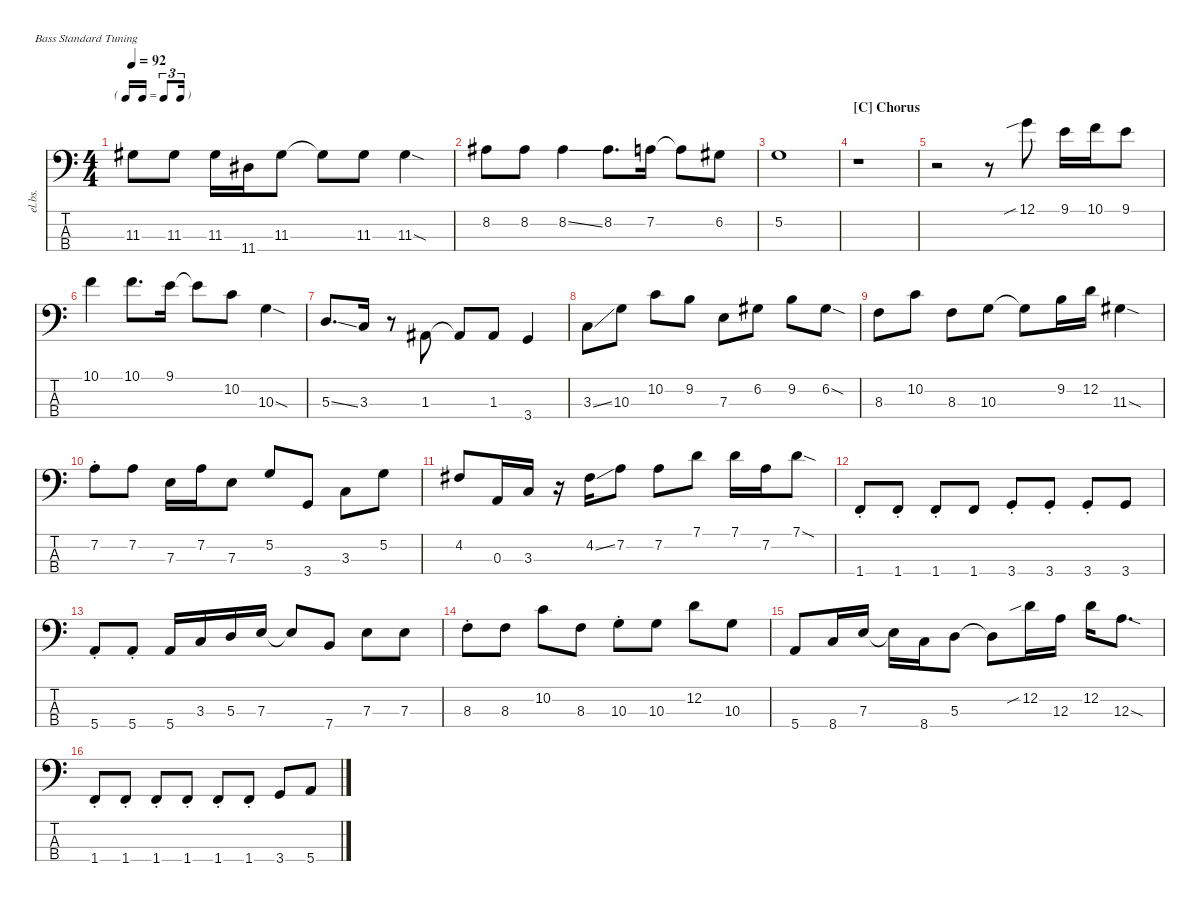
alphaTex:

\defaultSystemsLayout 4
\hideDynamics
\bracketExtendMode nobrackets
\track ("Electric Bass" "el.bs.") {mute instrument electricbassfinger}
\staff {score tabs}
\tuning (G2 D2 A1 E1)
\ts (4 4)
\tf triplet16th
\tempo 92
\clef f4
\ks c
11.3{acc #}.8{dy mf beam Down} 11.3{acc #}.8{beam Down} 11.3{acc #}.16{beam Down} 11.4{acc #}.16{beam Down} 11.3{acc #}.8{beam Down} 11.3{t acc #}.8{beam Down} 11.3{acc #}.8{beam Down} 11.3{sod acc #}.4{beam Down} |
8.2{acc #}.8{beam Down} 8.2{acc #}.8{beam Down} 8.2{ss acc #}.4{beam Down} 8.2{acc #}.8{d beam Down} 7.2.16{beam Down} 7.2{t}.8{beam Down} 6.2{acc #}.8{beam Down} |
5.2.1{beam Down} |
\section ("C" "Chorus")
r.1{beam Down} |
r.2{beam Down} r.8{beam Down} 12.1{sib}.8{beam Down} 9.1.16{beam Down} 10.1.16{beam Down} 9.1.8{beam Down} |
10.1.4{beam Down} 10.1.8{d beam Down} 9.1.16{beam Down} 9.1{t}.8{beam Down} 10.2.8{beam Down} 10.3{sod}.4{beam Down} |
5.3{ss}.8{d beam Up} 3.3.16{beam Up} r.8{beam Down} 1.3{acc #}.8{beam Up} 1.3{t acc #}.8{beam Up} 1.3{acc #}.8{beam Up} 3.4.4{beam Up} |
3.3{ss}.8{beam Down} 10.3.8{beam Down} 10.2.8{beam Down} 9.2.8{beam Down} 7.3.8{beam Down} 6.2{acc #}.8{beam Down} 9.2.8{beam Down} 6.2{sod acc #}.8{beam Down} |
8.3.8{beam Down} 10.2.8{beam Down} 8.3.8{beam Down} 10.3.8{beam Down} 10.3{t}.8{beam Down} 9.2.16{beam Down} 12.2.16{beam Down} 11.3{sod acc #}.4{beam Down} |
7.2{st}.8{beam Down} 7.2.8{beam Down} 7.3.16{beam Down} 7.2.16{beam Down} 7.3.8{beam Down} 5.2.8{beam Up} 3.4.8{beam Up} 3.3.8{beam Down} 5.2.8{beam Down} |
4.2{acc #}.8{beam Up} 0.3.16{beam Up} 3.3.16{beam Up} r.16{beam Down} 4.2{ss acc #}.16{beam Down} 7.2.8{beam Down} 7.2.8{beam Down} 7.1.8{beam Down} 7.1.16{beam Down} 7.2.16{beam Down} 7.1{sod}.8{beam Down} |
1.4{st}.8{beam Up} 1.4{st}.8{beam Up} 1.4{st}.8{beam Up} 1.4.8{beam Up} 3.4{st}.8{beam Up} 3.4{st}.8{beam Up} 3.4{st}.8{beam Up} 3.4.8{beam Up} |
5.4{st}.8{beam Up} 5.4{st}.8{beam Up} 5.4.16{beam Up} 3.3.16{beam Up} 5.3.16{beam Up} 7.3.16{beam Up} 7.3{t}.8{beam Up} 7.4.8{beam Up} 7.3.8{beam Down} 7.3.8{beam Down} |
8.3{st}.8{beam Down} 8.3.8{beam Down} 10.2.8{beam Down} 8.3.8{beam Down} 10.3{st}.8{beam Down} 10.3.8{beam Down} 12.2.8{beam Down} 10.3.8{beam Down} |
5.4.8{beam Up} 8.4.16{beam Up} 7.3.16{beam Up} 7.3{t}.16{beam Down} 8.4.16{beam Down} 5.3.8{beam Down} 5.3{t}.8{beam Down} 12.2{sib}.16{beam Down} 12.3.16{beam Down} 12.2.16{beam Down} 12.3{sod}.8{d beam Down} |
1.4{st}.8{beam Up} 1.4{st}.8{beam Up} 1.4{st}.8{beam Up} 1.4{st}.8{beam Up} 1.4{st}.8{beam Up} 1.4{st}.8{beam Up} 3.4.8{beam Up} 5.4.8{beam Up}
